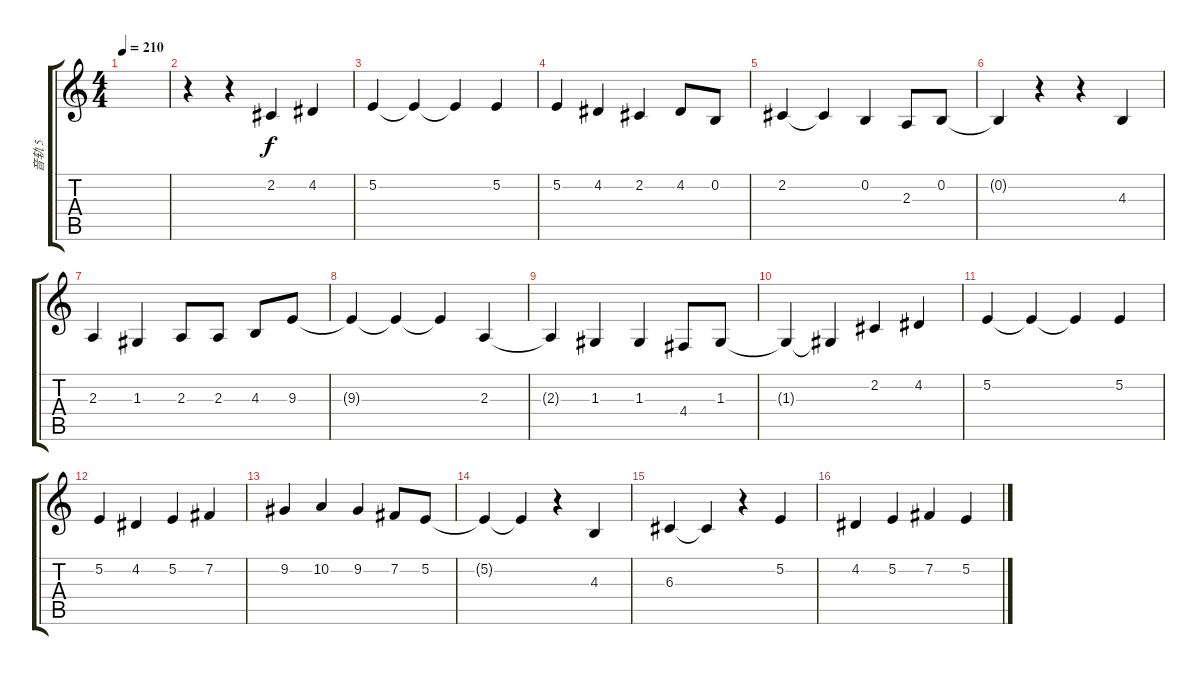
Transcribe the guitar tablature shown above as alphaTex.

\track ("音轨 5" "音轨 5") {instrument voiceoohs}
\staff {score tabs}
\tuning (E4 B3 G3 D3 A2 E2) {hide}
\ts (4 4)
\tempo 210
\clef g2
\ks c
|
r.4 r.4 2.2.4 4.2.4 |
5.2.4 5.2{t}.4 5.2{t}.4 5.2.4 |
5.2.4 4.2.4 2.2.4 4.2.8 0.2.8 |
2.2.4 2.2{t}.4 0.2.4 2.3.8 0.2.8 |
0.2{t}.4 r.4 r.4 4.3.4 |
2.3.4 1.3.4 2.3.8 2.3.8 4.3.8 9.3.8 |
9.3{t}.4 9.3{t}.4 9.3{t}.4 2.3.4 |
2.3{t}.4 1.3.4 1.3.4 4.4.8 1.3.8 |
1.3{t}.4 1.3{t}.4 2.2.4 4.2.4 |
5.2.4 5.2{t}.4 5.2{t}.4 5.2.4 |
5.2.4 4.2.4 5.2.4 7.2.4 |
9.2.4 10.2.4 9.2.4 7.2.8 5.2.8 |
5.2{t}.4 5.2{t}.4 r.4 4.3.4 |
6.3.4 6.3{t}.4 r.4 5.2.4 |
4.2.4 5.2.4 7.2.4 5.2.4
